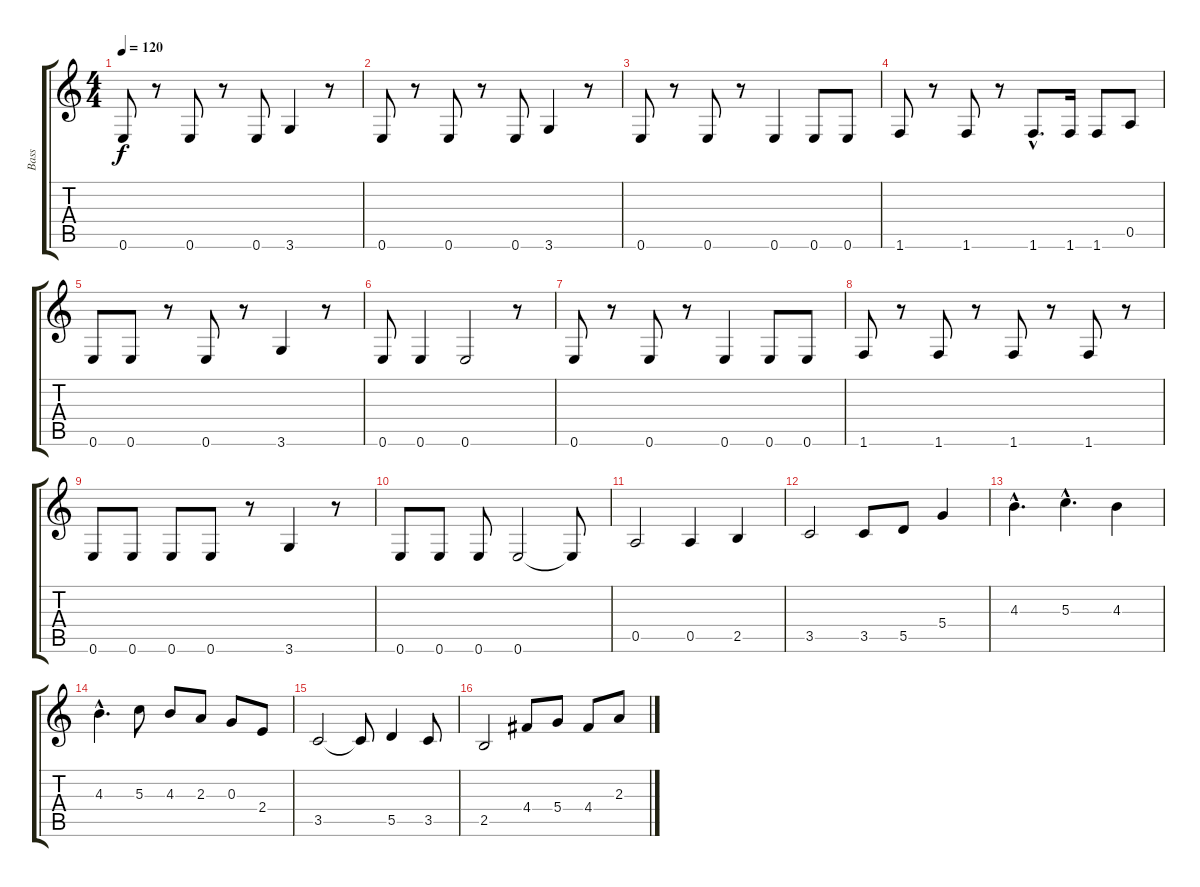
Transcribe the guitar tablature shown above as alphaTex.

\track ("Bass" "Bass") {instrument electricbassfinger}
\staff {score tabs}
\tuning (E4 B3 G3 D3 A2 E2) {hide}
\ts (4 4)
\tempo 120
\clef g2
\ks c
0.6.8{dy f} r.8 0.6.8 r.8 0.6.8 3.6.4 r.8 |
0.6.8 r.8 0.6.8 r.8 0.6.8 3.6.4 r.8 |
0.6.8 r.8 0.6.8 r.8 0.6.4 0.6.8 0.6.8 |
1.6.8 r.8 1.6.8 r.8 1.6{hac}.8{d} 1.6.16 1.6.8 0.5.8 |
0.6.8 0.6.8 r.8 0.6.8 r.8 3.6.4 r.8 |
0.6.8 0.6.4 0.6.2 r.8 |
0.6.8 r.8 0.6.8 r.8 0.6.4 0.6.8 0.6.8 |
1.6.8 r.8 1.6.8 r.8 1.6.8 r.8 1.6.8 r.8 |
0.6.8 0.6.8 0.6.8 0.6.8 r.8 3.6.4 r.8 |
0.6.8 0.6.8 0.6.8 0.6.2 0.6{t}.8 |
0.5.2 0.5.4 2.5.4 |
3.5.2 3.5.8 5.5.8 5.4.4 |
4.3{hac}.4{d} 5.3{hac}.4{d} 4.3.4 |
4.3{hac}.4{d} 5.3.8 4.3.8 2.3.8 0.3.8 2.4.8 |
3.5.2 3.5{t}.8 5.5.4 3.5.8 |
2.5.2 4.4.8 5.4.8 4.4.8 2.3.8
